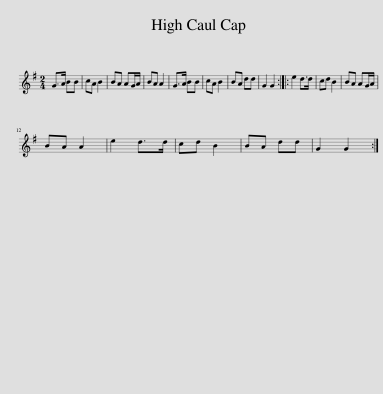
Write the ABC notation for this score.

X:1
L:1/8
M:2/4
I:linebreak $
K:G
V:1 treble
V:1
 G>A BB | cA B2 | BA AG/A/ | BA A2 | G>A BB | %5
 cA B2 | BA dd | G2 G2 :: e2 d>d | cd B2 | %10
 BA AG/A/ |$ BA A2 | e2 d>d | cd B2 | BA dd | %15
 G2 G2 :| %16
